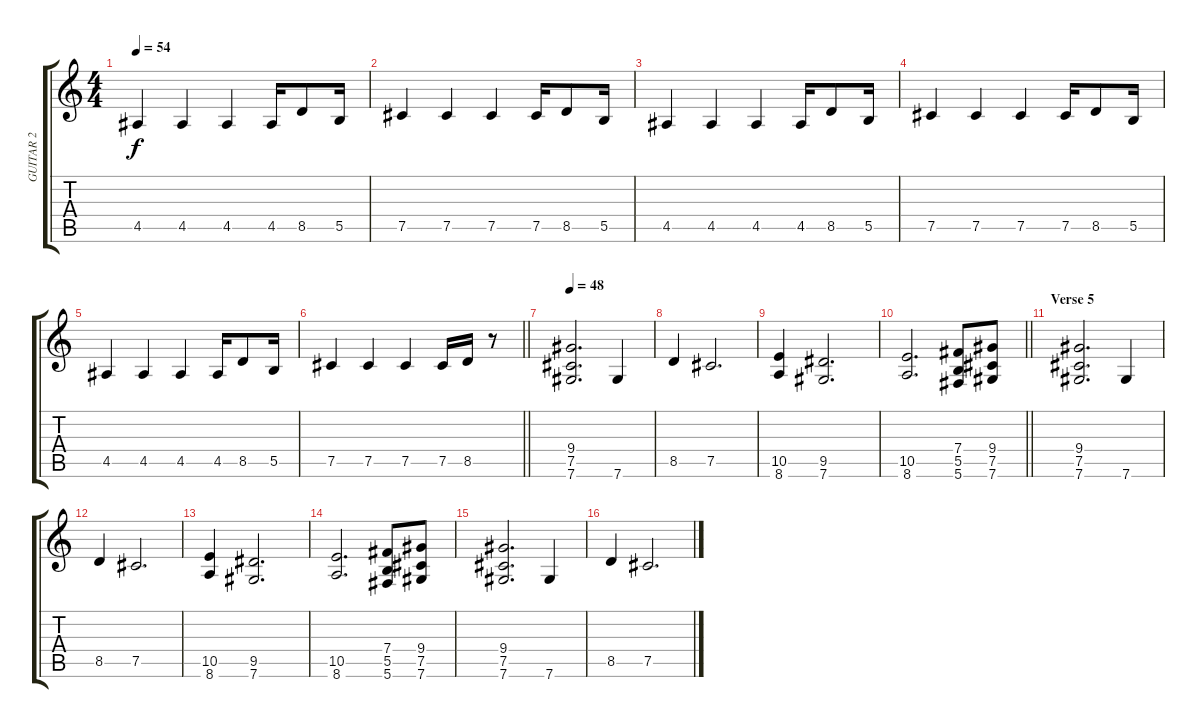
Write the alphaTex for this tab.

\track ("GUITAR 2" "GUITAR 2") {instrument overdrivenguitar}
\staff {score tabs}
\tuning (Db4 Ab3 E3 B2 Gb2 Db2) {hide}
\ts (4 4)
\tempo 54
\clef g2
\ks c
4.5.4{dy f} 4.5.4 4.5.4 4.5.16 8.5.8 5.5.16 |
7.5.4 7.5.4 7.5.4 7.5.16 8.5.8 5.5.16 |
4.5.4 4.5.4 4.5.4 4.5.16 8.5.8 5.5.16 |
7.5.4 7.5.4 7.5.4 7.5.16 8.5.8 5.5.16 |
4.5.4 4.5.4 4.5.4 4.5.16 8.5.8 5.5.16 |
\barLineRight lightlight
7.5.4 7.5.4 7.5.4 7.5.16 8.5.16 r.8 |
\tempo 48
(9.4 7.5 7.6).2{d} 7.6.4 |
8.5.4 7.5.2{d} |
(10.5 8.6).4 (9.5 7.6).2{d} |
\barLineRight lightlight
(10.5 8.6).2{d} (7.4 5.5 5.6).8 (9.4 7.5 7.6).8 |
\section ("" "Verse 5")
(9.4 7.5 7.6).2{d} 7.6.4 |
8.5.4 7.5.2{d} |
(10.5 8.6).4 (9.5 7.6).2{d} |
(10.5 8.6).2{d} (7.4 5.5 5.6).8 (9.4 7.5 7.6).8 |
(9.4 7.5 7.6).2{d} 7.6.4 |
8.5.4 7.5.2{d}
